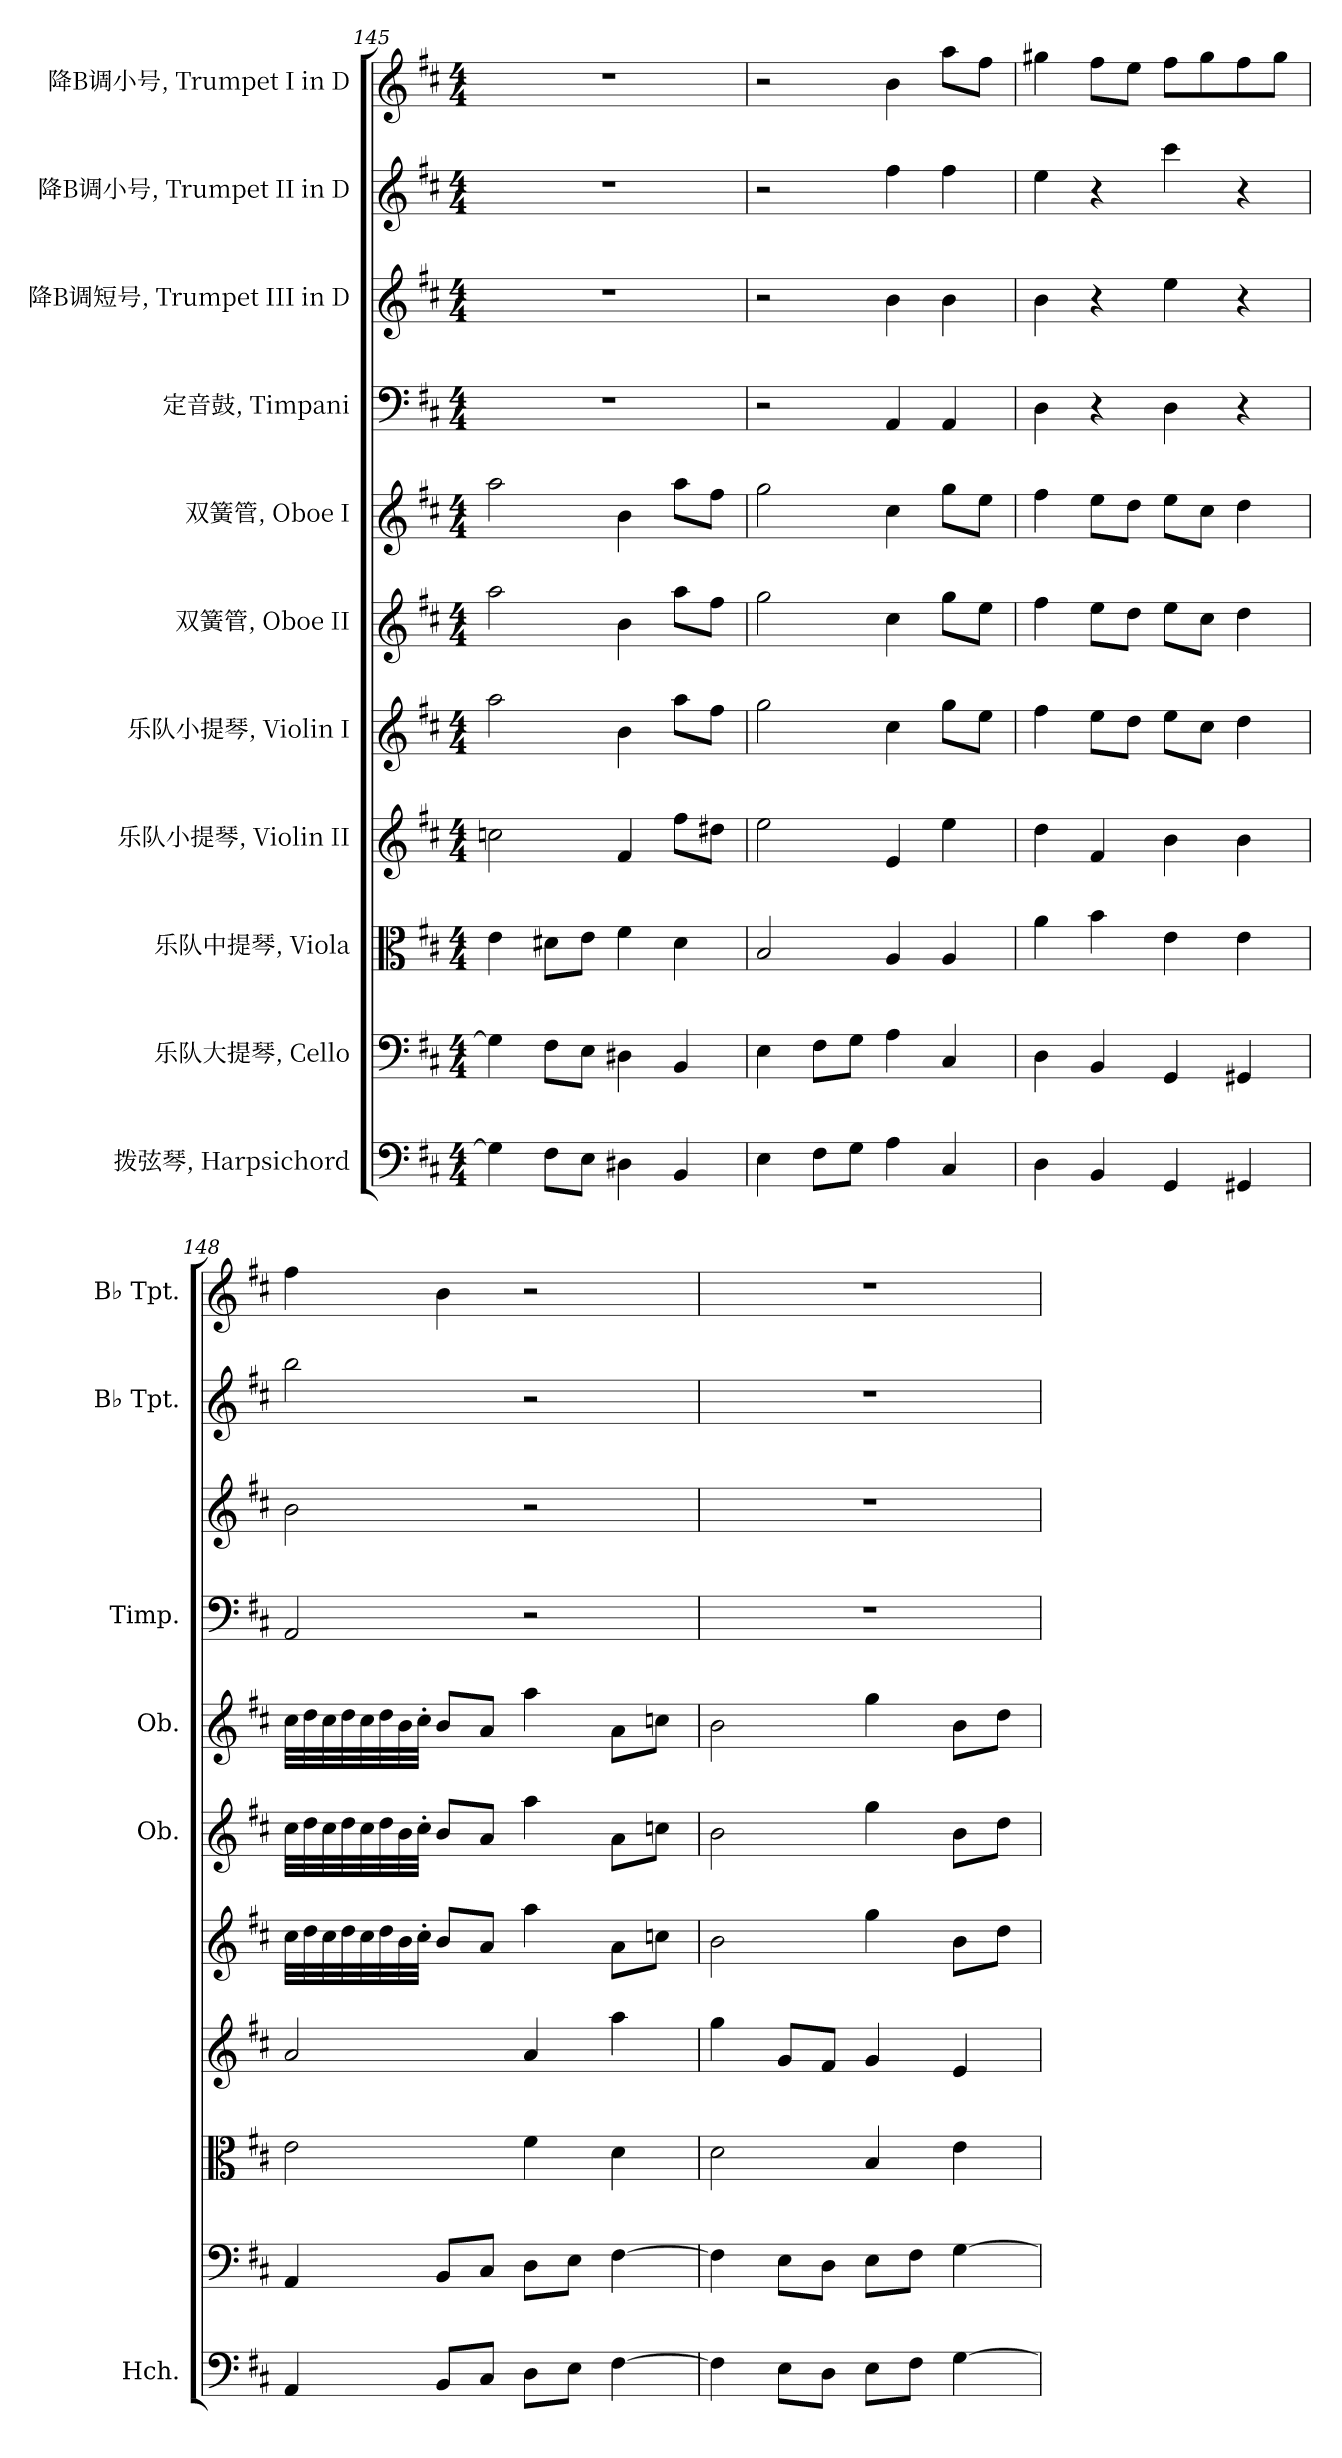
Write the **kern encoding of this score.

**kern	**kern	**kern	**kern	**kern	**kern	**kern	**kern	**kern	**kern	**kern
*part11	*part10	*part9	*part8	*part7	*part6	*part5	*part4	*part3	*part2	*part1
*staff11	*staff10	*staff9	*staff8	*staff7	*staff6	*staff5	*staff4	*staff3	*staff2	*staff1
*I"拨弦琴, Harpsichord	*I"乐队大提琴, Cello	*I"乐队中提琴, Viola	*I"乐队小提琴, Violin II	*I"乐队小提琴, Violin I	*I"双簧管, Oboe II	*I"双簧管, Oboe I	*I"定音鼓, Timpani	*I"降B调短号, Trumpet III in D	*I"降B调小号, Trumpet II in D	*I"降B调小号, Trumpet I in D
*I'Hch.	*	*	*	*	*I'Ob.	*I'Ob.	*I'Timp.	*	*I'B♭ Tpt.	*I'B♭ Tpt.
!!LO:PB:g=z
*clefF4	*clefF4	*clefC3	*clefG2	*clefG2	*clefG2	*clefG2	*clefF4	*clefG2	*clefG2	*clefG2
*	*	*	*	*	*	*	*	*ITrd1c2	*ITrd1c2	*ITrd1c2
*k[f#c#]	*k[f#c#]	*k[f#c#]	*k[f#c#]	*k[f#c#]	*k[f#c#]	*k[f#c#]	*k[f#c#]	*k[]	*k[]	*k[]
*M4/4	*M4/4	*M4/4	*M4/4	*M4/4	*M4/4	*M4/4	*M4/4	*M4/4	*M4/4	*M4/4
=145	=145	=145	=145	=145	=145	=145	=145	=145	=145	=145
4G\]	4G\]	4e\	2ccn\	2aa\	2aa\	2aa\	1r	1r	1r	1r
8F#\L	8F#\L	8d#X\L	.	.	.	.	.	.	.	.
8E\J	8E\J	8e\J	.	.	.	.	.	.	.	.
4D#X\	4D#X\	4f#\	4f#/	4b\	4b\	4b\	.	.	.	.
4BB/	4BB/	4d#\	8ff#\L	8aa\L	8aa\L	8aa\L	.	.	.	.
.	.	.	8dd#X\J	8ff#\J	8ff#\J	8ff#\J	.	.	.	.
=146	=146	=146	=146	=146	=146	=146	=146	=146	=146	=146
4E\	4E\	2B/	2ee\	2gg\	2gg\	2gg\	2r	2r	2r	2r
8F#\L	8F#\L	.	.	.	.	.	.	.	.	.
8G\J	8G\J	.	.	.	.	.	.	.	.	.
4A\	4A\	4A/	4e/	4cc#\	4cc#\	4cc#\	4AA/	4a\	4ee\	4a\
4C#/	4C#/	4A/	4ee\	8gg\L	8gg\L	8gg\L	4AA/	4a\	4ee\	8gg\L
.	.	.	.	8ee\J	8ee\J	8ee\J	.	.	.	8ee\J
=147	=147	=147	=147	=147	=147	=147	=147	=147	=147	=147
4D\	4D\	4a\	4dd\	4ff#\	4ff#\	4ff#\	4D\	4a\	4dd\	4ff#X\
4BB/	4BB/	4b\	4f#/	8ee\L	8ee\L	8ee\L	4r	4r	4r	8ee\L
.	.	.	.	8dd\J	8dd\J	8dd\J	.	.	.	8dd\J
4GG/	4GG/	4e\	4b\	8ee\L	8ee\L	8ee\L	4D\	4dd\	4bb\	8ee\L
.	.	.	.	8cc#\J	8cc#\J	8cc#\J	.	.	.	8ff#\
4GG#X/	4GG#X/	4e\	4b\	4dd\	4dd\	4dd\	4r	4r	4r	8ee\
.	.	.	.	.	.	.	.	.	.	8ff#\J
=148	=148	=148	=148	=148	=148	=148	=148	=148	=148	=148
4AA/	4AA/	2e\	2a/	32cc#\LLL	32cc#\LLL	32cc#\LLL	2AA/	2a\	2aa\	4ee\
.	.	.	.	32dd\	32dd\	32dd\	.	.	.	.
.	.	.	.	32cc#\	32cc#\	32cc#\	.	.	.	.
.	.	.	.	32dd\	32dd\	32dd\	.	.	.	.
.	.	.	.	32cc#\	32cc#\	32cc#\	.	.	.	.
.	.	.	.	32dd\	32dd\	32dd\	.	.	.	.
.	.	.	.	32b\	32b\	32b\	.	.	.	.
.	.	.	.	32cc#'\JJJ	32cc#'\JJJ	32cc#'\JJJ	.	.	.	.
8BB/L	8BB/L	.	.	8b/L	8b/L	8b/L	.	.	.	4a\
8C#/J	8C#/J	.	.	8a/J	8a/J	8a/J	.	.	.	.
8D\L	8D\L	4f#\	4a/	4aa\	4aa\	4aa\	2r	2r	2r	2r
8E\J	8E\J	.	.	.	.	.	.	.	.	.
[4F#\	[4F#\	4d\	4aa\	8a\L	8a\L	8a\L	.	.	.	.
.	.	.	.	8ccn\J	8ccn\J	8ccn\J	.	.	.	.
!!LO:PB:g=z
=149	=149	=149	=149	=149	=149	=149	=149	=149	=149	=149
4F#\]	4F#\]	2d\	4gg\	2b\	2b\	2b\	1r	1r	1r	1r
8E\L	8E\L	.	8g/L	.	.	.	.	.	.	.
8D\J	8D\J	.	8f#/J	.	.	.	.	.	.	.
8E\L	8E\L	4B/	4g/	4gg\	4gg\	4gg\	.	.	.	.
8F#\J	8F#\J	.	.	.	.	.	.	.	.	.
[4G\	[4G\	4e\	4e/	8b\L	8b\L	8b\L	.	.	.	.
.	.	.	.	8dd\J	8dd\J	8dd\J	.	.	.	.
=	=	=	=	=	=	=	=	=	=	=
*-	*-	*-	*-	*-	*-	*-	*-	*-	*-	*-
